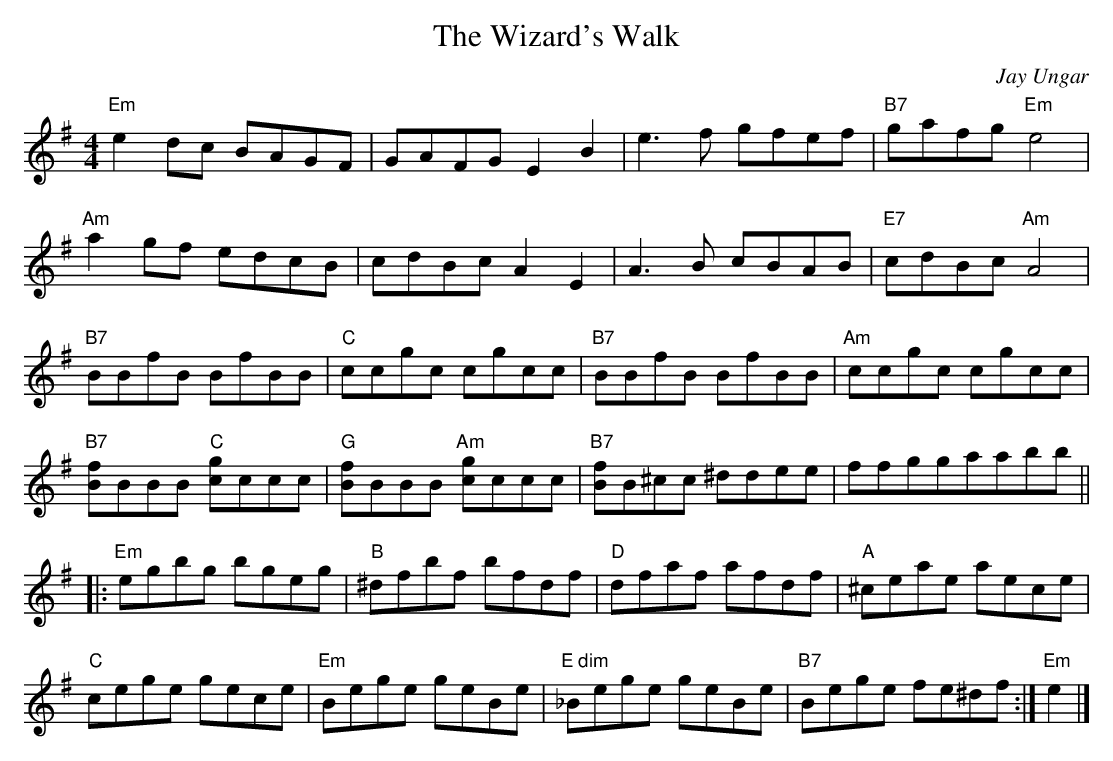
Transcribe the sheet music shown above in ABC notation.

X:1
T: The Wizard's Walk
C: Jay Ungar
M: 4/4
L: 1/8
K: E minor
"Em"e2dc BAGF|GAFGE2B2|e3f gfef|"B7"gafg "Em"e4|
"Am"a2gf edcB|cdBc A2E2|A3B cBAB|"E7"cdBc "Am"A4|
"B7"BBfB BfBB|"C"ccgc cgcc|"B7"BBfB BfBB|"Am"ccgc cgcc|
"B7"[Bf]BBB "C"[cg]ccc|"G"[Bf]BBB "Am"[cg]ccc|"B7"[Bf]B^cc ^ddee|ffggaabb||
|:\
"Em"egbg bgeg|"B"^dfbf bfdf|"D"dfaf afdf|"A"^ceae aece|
"C"cege gece|"Em"Bege geBe|"E dim"_Bege geBe|"B7"Bege fe^df:|"Em"e2|]
